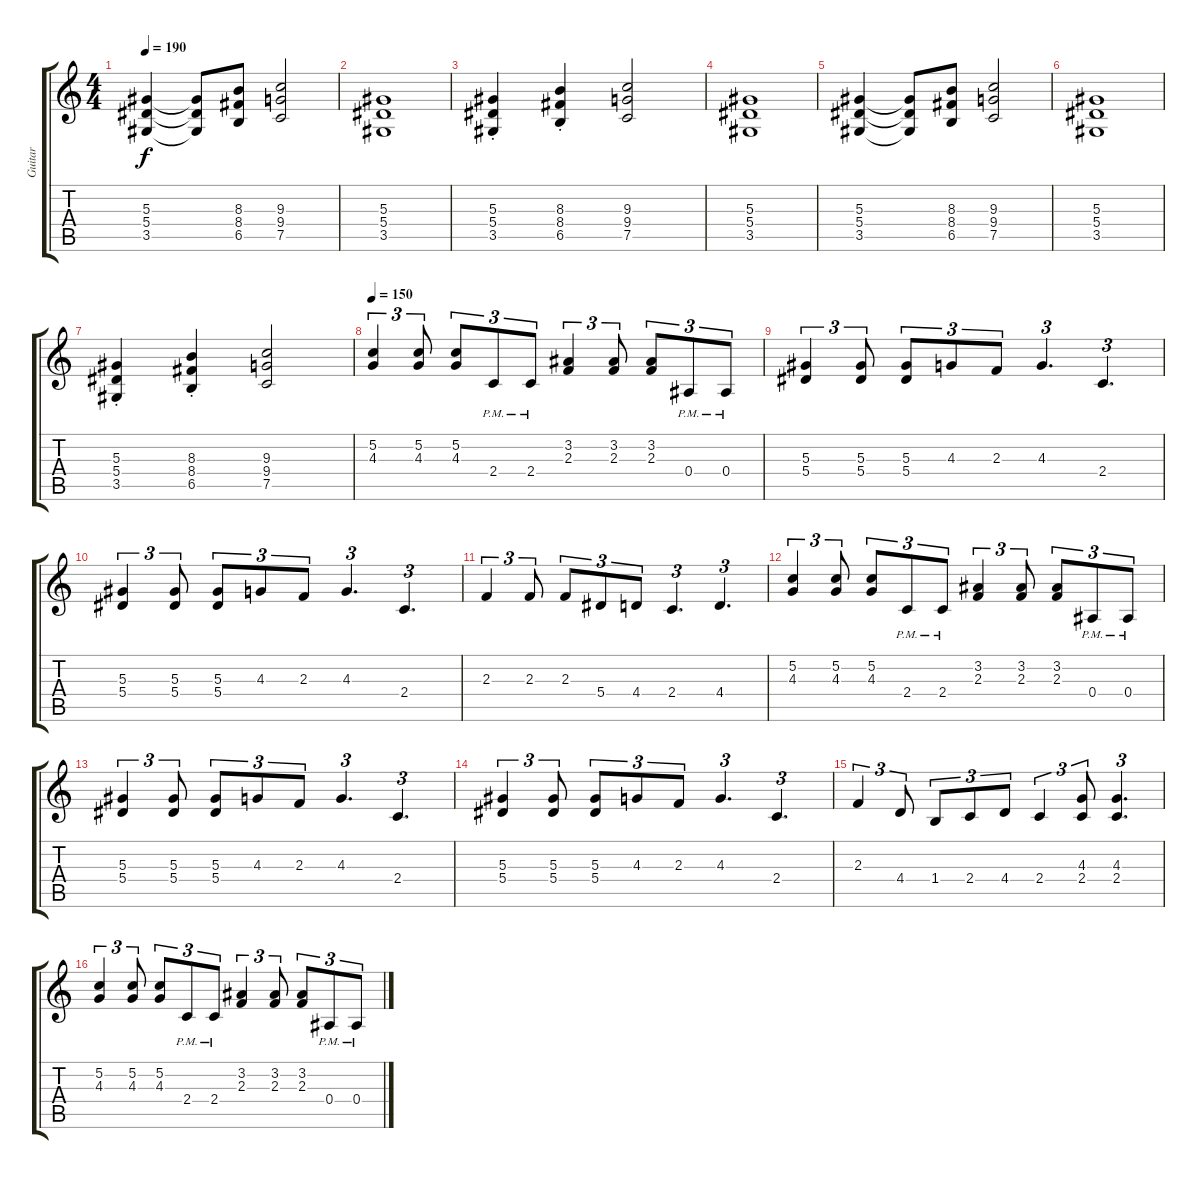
\track ("Guitar" "Guitar") {instrument distortionguitar}
\staff {score tabs}
\tuning (C4 G3 Eb3 Bb2 F2 C2) {hide}
\ts (4 4)
\tempo 190
\clef g2
\ks c
(5.3 5.4 3.5).4{dy f} (5.3{t} 5.4{t} 3.5{t}).8 (8.3 8.4 6.5).8 (9.3 9.4 7.5).2 |
(5.3 5.4 3.5).1 |
(5.3{st} 5.4{st} 3.5{st}).4 (8.3{st} 8.4{st} 6.5{st}).4 (9.3 9.4 7.5).2 |
(5.3 5.4 3.5).1 |
(5.3 5.4 3.5).4 (5.3{t} 5.4{t} 3.5{t}).8 (8.3 8.4 6.5).8 (9.3 9.4 7.5).2 |
(5.3 5.4 3.5).1 |
(5.3{st} 5.4{st} 3.5{st}).4 (8.3{st} 8.4{st} 6.5{st}).4 (9.3 9.4 7.5).2 |
\tempo 150
(5.2 4.3).4{tu (3 2)} (5.2 4.3).8{tu (3 2)} (5.2 4.3).8{tu (3 2)} 2.4{pm}.8{tu (3 2)} 2.4{pm}.8{tu (3 2)} (3.2 2.3).4{tu (3 2)} (3.2 2.3).8{tu (3 2)} (3.2 2.3).8{tu (3 2)} 0.4{pm}.8{tu (3 2)} 0.4{pm}.8{tu (3 2)} |
(5.3 5.4).4{tu (3 2)} (5.3 5.4).8{tu (3 2)} (5.3 5.4).8{tu (3 2)} 4.3.8{tu (3 2)} 2.3.8{tu (3 2)} 4.3.4{d tu (3 2)} 2.4.4{d tu (3 2)} |
(5.3 5.4).4{tu (3 2)} (5.3 5.4).8{tu (3 2)} (5.3 5.4).8{tu (3 2)} 4.3.8{tu (3 2)} 2.3.8{tu (3 2)} 4.3.4{d tu (3 2)} 2.4.4{d tu (3 2)} |
2.3.4{tu (3 2)} 2.3.8{tu (3 2)} 2.3.8{tu (3 2)} 5.4.8{tu (3 2)} 4.4.8{tu (3 2)} 2.4.4{d tu (3 2)} 4.4.4{d tu (3 2)} |
(5.2 4.3).4{tu (3 2)} (5.2 4.3).8{tu (3 2)} (5.2 4.3).8{tu (3 2)} 2.4{pm}.8{tu (3 2)} 2.4{pm}.8{tu (3 2)} (3.2 2.3).4{tu (3 2)} (3.2 2.3).8{tu (3 2)} (3.2 2.3).8{tu (3 2)} 0.4{pm}.8{tu (3 2)} 0.4{pm}.8{tu (3 2)} |
(5.3 5.4).4{tu (3 2)} (5.3 5.4).8{tu (3 2)} (5.3 5.4).8{tu (3 2)} 4.3.8{tu (3 2)} 2.3.8{tu (3 2)} 4.3.4{d tu (3 2)} 2.4.4{d tu (3 2)} |
(5.3 5.4).4{tu (3 2)} (5.3 5.4).8{tu (3 2)} (5.3 5.4).8{tu (3 2)} 4.3.8{tu (3 2)} 2.3.8{tu (3 2)} 4.3.4{d tu (3 2)} 2.4.4{d tu (3 2)} |
2.3.4{tu (3 2)} 4.4.8{tu (3 2)} 1.4.8{tu (3 2)} 2.4.8{tu (3 2)} 4.4.8{tu (3 2)} 2.4.4{tu (3 2)} (4.3 2.4).8{tu (3 2)} (4.3 2.4).4{d tu (3 2)} |
(5.2 4.3).4{tu (3 2)} (5.2 4.3).8{tu (3 2)} (5.2 4.3).8{tu (3 2)} 2.4{pm}.8{tu (3 2)} 2.4{pm}.8{tu (3 2)} (3.2 2.3).4{tu (3 2)} (3.2 2.3).8{tu (3 2)} (3.2 2.3).8{tu (3 2)} 0.4{pm}.8{tu (3 2)} 0.4{pm}.8{tu (3 2)}
